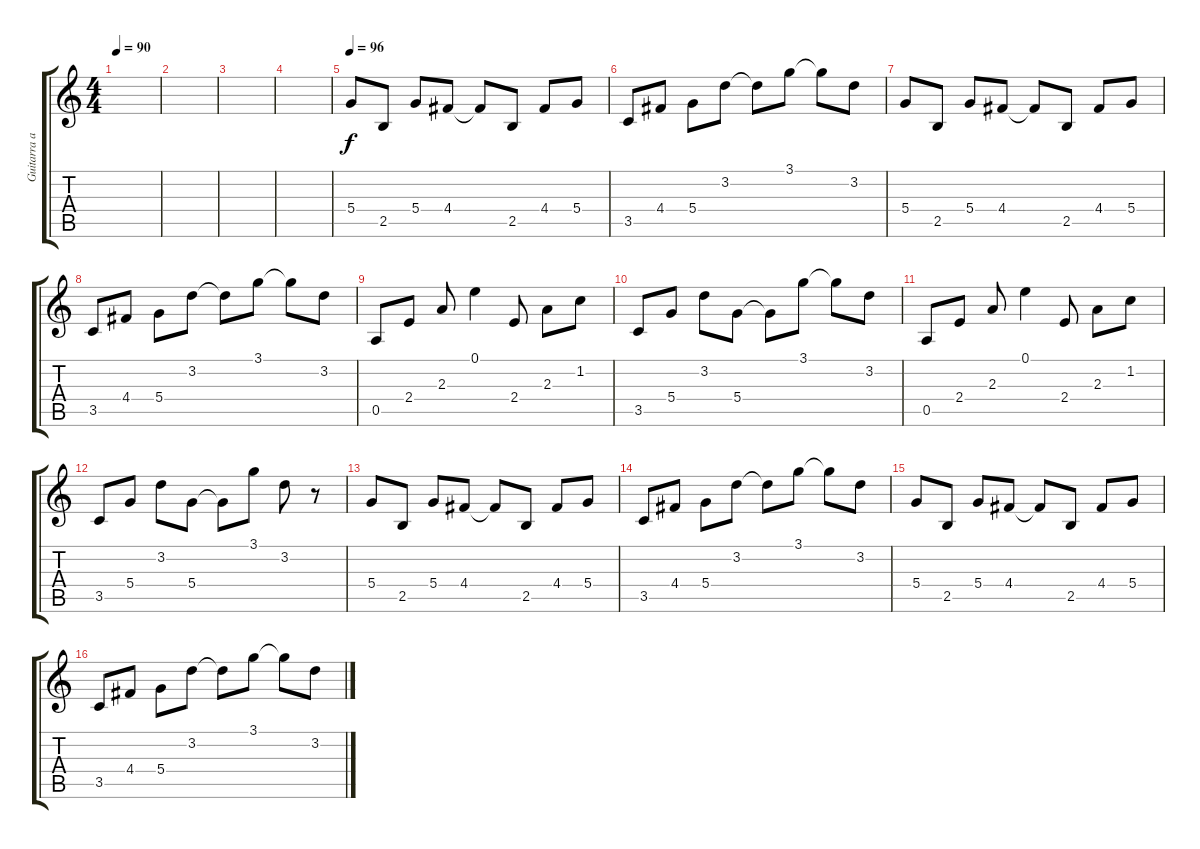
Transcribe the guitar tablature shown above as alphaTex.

\track ("Guitarra aqustica" "Guitarra a") {instrument acousticguitarsteel}
\staff {score tabs}
\tuning (E4 B3 G3 D3 A2 E2) {hide}
\ts (4 4)
\tempo 90
\clef g2
\ks c
|
|
|
|
\tempo 96
5.4.8 2.5.8 5.4.8 4.4.8 4.4{t}.8 2.5.8 4.4.8 5.4.8 |
3.5.8 4.4.8 5.4.8 3.2.8 3.2{t}.8 3.1.8 3.1{t}.8 3.2.8 |
5.4.8 2.5.8 5.4.8 4.4.8 4.4{t}.8 2.5.8 4.4.8 5.4.8 |
3.5.8 4.4.8 5.4.8 3.2.8 3.2{t}.8 3.1.8 3.1{t}.8 3.2.8 |
0.5.8 2.4.8 2.3.8 0.1.4 2.4.8 2.3.8 1.2.8 |
3.5.8 5.4.8 3.2.8 5.4.8 5.4{t}.8 3.1.8 3.1{t}.8 3.2.8 |
0.5.8 2.4.8 2.3.8 0.1.4 2.4.8 2.3.8 1.2.8 |
3.5.8 5.4.8 3.2.8 5.4.8 5.4{t}.8 3.1.8 3.2.8 r.8 |
5.4.8 2.5.8 5.4.8 4.4.8 4.4{t}.8 2.5.8 4.4.8 5.4.8 |
3.5.8 4.4.8 5.4.8 3.2.8 3.2{t}.8 3.1.8 3.1{t}.8 3.2.8 |
5.4.8 2.5.8 5.4.8 4.4.8 4.4{t}.8 2.5.8 4.4.8 5.4.8 |
3.5.8 4.4.8 5.4.8 3.2.8 3.2{t}.8 3.1.8 3.1{t}.8 3.2.8
